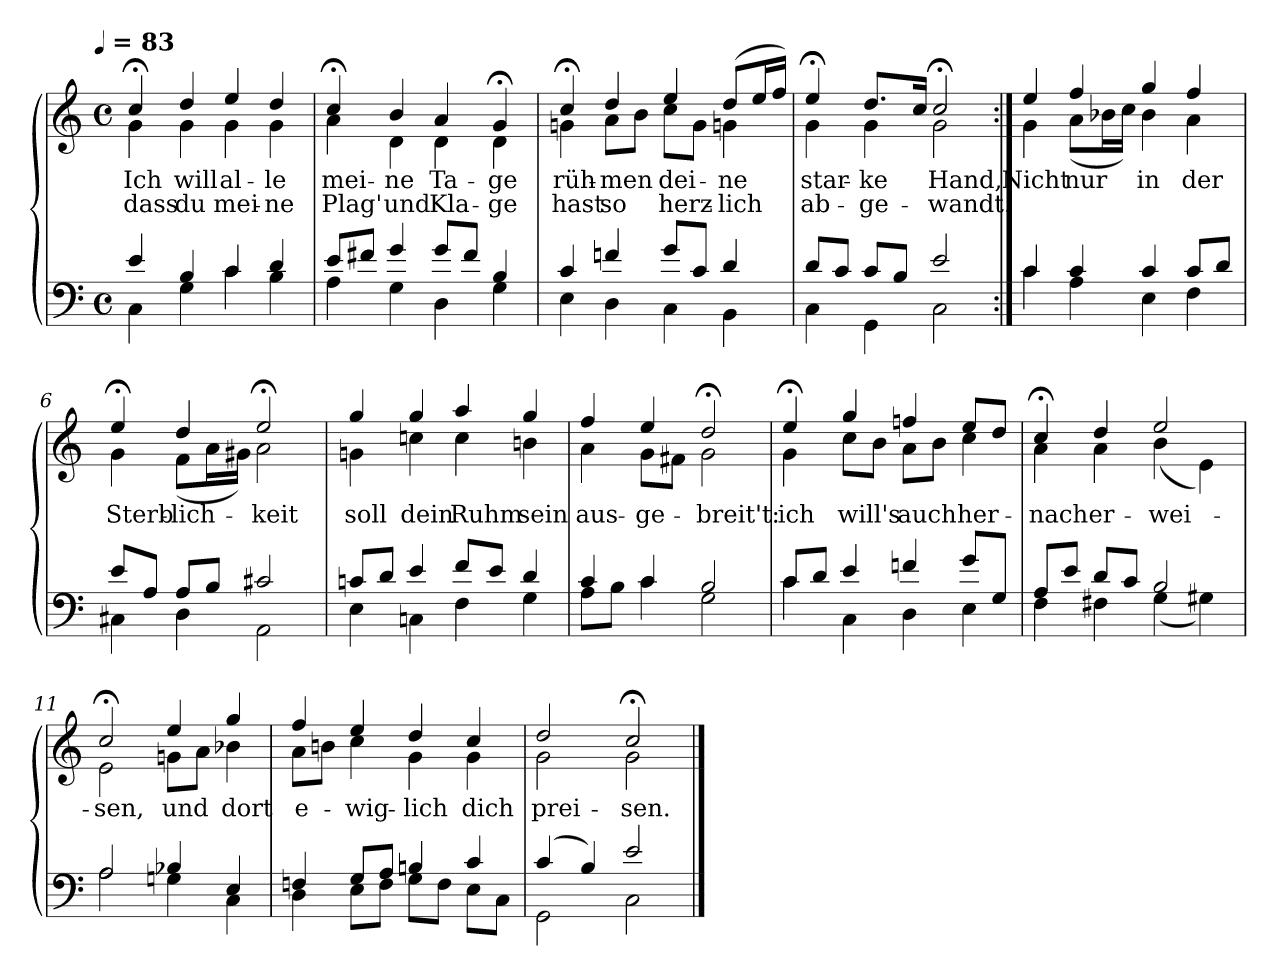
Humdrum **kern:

**kern	**kern	**text	**text	**dynam
*part1	*part1	*part1	*part1	*part1
*staff2	*staff1	*staff1	*staff1	*staff1/2
*clefF4	*clefG2	*	*	*
!!LO:TX:omd:t=[quarter] = 83
*M4/4	*M4/4	*	*	*
*met(c)	*met(c)	*	*	*
*MM83	*MM83	*	*	*
=1	=1	=1	=1	=1
*^	*^	*	*	*
4e	4C	4cc;<	4g	Ich	dass	.
4B	4G	4dd	4g	will	du	♩ = 81.7
4c	4c	4ee	4g	al-	mei-	♩ = 82
4d	4B	4dd	4g	-le	-ne	.
=2	=2	=2	=2	=2	=2	=2
8eL	4A	4cc;<	4a	mei-	Plag'	.
8f#XJ	.	.	.	.	.	.
4g	4G	4b	4d	-ne	und	.
8gL	4D	4a	4d	Ta-	Kla-	♩ = 74.7
8f#J	.	.	.	.	.	.
4B	4G	4g;<	4d	-ge	-ge	.
=3	=3	=3	=3	=3	=3	=3
*	*	*MM83	*	*	*	*
4c	4E	4cc;<	4gn	rüh-	hast	.
4fn	4D	4dd	8aL	-men	so	♩ = 81.7
.	.	.	8bJ	.	.	.
8gL	4C	4ee	8ccL	dei-	herz-	.
8cJ	.	.	8gJ	.	.	.
4d	4BB	(8ddL	4gn	-ne	-lich	♩ = 81
.	.	16eeL	.	.	.	.
.	.	16ffJJ)	.	.	.	.
=4	=4	=4	=4	=4	=4	=4
*	*	*MM80	*	*	*	*
8dL	4C	4ee;<	4g	star-	ab-	.
8cJ	.	.	.	.	.	.
8cL	4GG	8.ddL	4g	-ke	-ge-	♩ = 74
8BJ	.	.	.	.	.	.
.	.	16ccJk	.	.	.	.
2e	2C	2cc;<	2g	Hand,	-wandt.	.
!!LO:LB:g=z	!!
=5:|!	=5:|!	=5:|!	=5:|!	=5:|!	=5:|!	=5:|!
*	*	*MM79	*	*	*	*
4c	4c	4ee	4g	Nicht	.	.
4c	4A	4ff	(8aL	nur	.	.
.	.	.	16b-XL	.	.	.
.	.	.	16ccJJ)	.	.	.
4c	4E	4gg	4b-	in	.	.
8cL	4F	4ff	4a	der	.	.
8dJ	.	.	.	.	.	.
=6	=6	=6	=6	=6	=6	=6
8eL	4C#X	4ee;<	4g	Sterb-	.	.
8AJ	.	.	.	.	.	.
8AL	4D	4dd	(8fL	-lich-	.	♩ = 76.48
8BJ	.	.	16aL	.	.	.
.	.	.	16g#XJJ)	.	.	.
2c#X	2AA	2ee;<	2a	-keit	.	♩ = 74.7
=7	=7	=7	=7	=7	=7	=7
*	*	*MM79	*	*	*	*
8cnL	4E	4gg	4gn	soll	.	.
8dJ	.	.	.	.	.	.
4e	4Cn	4gg	4ccn	dein	.	♩ = 80
8fL	4F	4aa	4cc	Ruhm	.	♩ = 79
8eJ	.	.	.	.	.	.
4d	4G	4gg	4bn	sein	.	.
=8	=8	=8	=8	=8	=8	=8
4c	8AL	4ff	4a	aus-	.	.
.	8BJ	.	.	.	.	.
4c	4c	4ee	8gL	-ge-	.	♩ = 76
.	.	.	8f#XJ	.	.	.
2B	2G	2dd;<	2g	-breit't:	.	.
!!LO:LB:g=z	!!
=9	=9	=9	=9	=9	=9	=9
*	*	*MM79	*	*	*	*
8cL	4c	4ee;<	4g	ich	.	.
8dJ	.	.	.	.	.	.
4e	4C	4gg	8ccL	will's	.	.
.	.	.	8bJ	.	.	.
4fn	4D	4ffn	8aL	auch	.	.
.	.	.	8bJ	.	.	.
8gL	4E	8eeL	4cc	her-	.	.
8GJ	.	8ddJ	.	.	.	.
=10	=10	=10	=10	=10	=10	=10
8AL	4F	4cc;<	4a	-nach	.	.
8eJ	.	.	.	.	.	.
8dL	4F#X	4dd	4a	er-	.	♩ = 77
8cJ	.	.	.	.	.	.
2B	(4G	2ee	(4b	-wei-	.	♩ = 75.5
.	4G#X)	.	4e)	.	.	.
=11	=11	=11	=11	=11	=11	=11
2A	2A	2cc;<	2e	-sen,	.	.
4B-X	4Gn	4ee	8gnL	und	.	♩ = 77.5
.	.	.	8aJ	.	.	.
4E	4C	4gg	4b-X	dort	.	.
=12	=12	=12	=12	=12	=12	=12
*	*	*MM77	*	*	*	*
4Fn	4D	4ff	8aL	e-	.	.
.	.	.	8bnJ	.	.	.
8GL	8EL	4ee	4cc	-wig-	.	.
8AJ	8FJ	.	.	.	.	.
4Bn	8GL	4dd	4g	-lich	.	♩ = 74
.	8FJ	.	.	.	.	.
4c	8EL	4cc	4g	dich	.	.
.	8CJ	.	.	.	.	.
=13	=13	=13	=13	=13	=13	=13
*	*	*MM69	*	*	*	*
(4c	2GG	2dd	2g	prei-	.	.
4B)	.	.	.	.	.	.
2e	2C	2cc;<	2g	-sen.	.	.
*v	*v	*	*	*	*	*
*	*v	*v	*	*	*
==	==	==	==	==
*-	*-	*-	*-	*-
